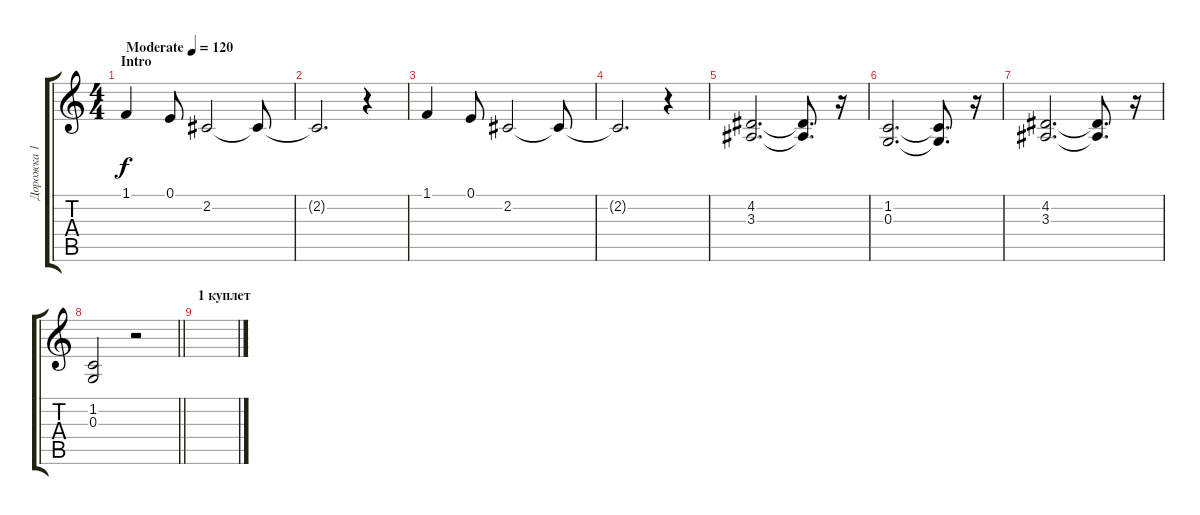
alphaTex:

\track ("Дорожка 1" "Дорожка 1") {instrument synthbrass1}
\staff {score tabs}
\tuning (E4 B3 G3 D3 A2 E2) {hide}
\ts (4 4)
\section ("" "Intro")
\tempo (120 "Moderate")
\clef g2
\ks c
1.1.4{dy f instrument synthbrass1} 0.1.8 2.2.2 2.2{t}.8 |
2.2{t}.2{d} r.4 |
1.1.4 0.1.8 2.2.2 2.2{t}.8 |
2.2{t}.2{d} r.4 |
(4.2 3.3).2{d} (4.2{t} 3.3{t}).8{d} r.16 |
(1.2 0.3).2{d} (1.2{t} 0.3{t}).8{d} r.16 |
(4.2 3.3).2{d} (4.2{t} 3.3{t}).8{d} r.16 |
\barLineRight lightlight
(1.2 0.3).2 r.2 |
\section ("" "1 куплет")
